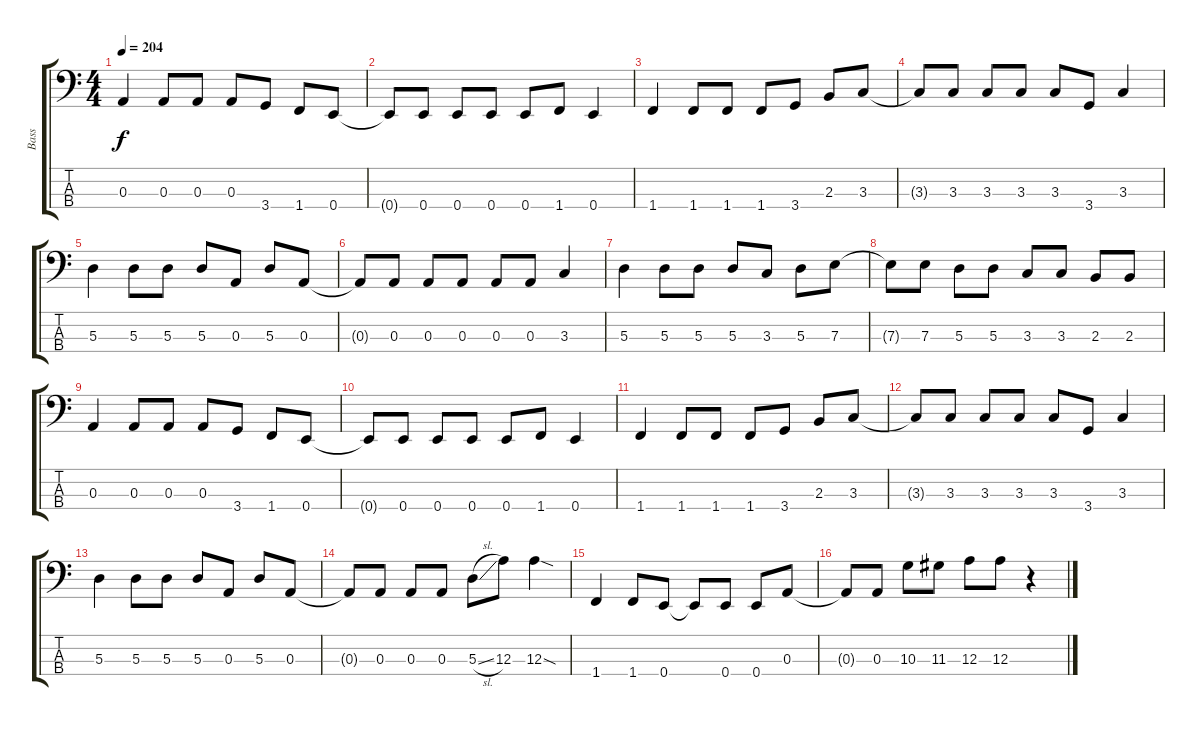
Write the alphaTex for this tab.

\track ("Bass" "Bass") {instrument electricbasspick}
\staff {score tabs}
\tuning (G2 D2 A1 E1) {hide}
\ts (4 4)
\tempo 204
\clef f4
\ks c
0.3.4{dy f} 0.3.8 0.3.8 0.3.8 3.4.8 1.4.8 0.4.8 |
0.4{t}.8 0.4.8 0.4.8 0.4.8 0.4.8 1.4.8 0.4.4 |
1.4.4 1.4.8 1.4.8 1.4.8 3.4.8 2.3.8 3.3.8 |
3.3{t}.8 3.3.8 3.3.8 3.3.8 3.3.8 3.4.8 3.3.4 |
5.3.4 5.3.8 5.3.8 5.3.8 0.3.8 5.3.8 0.3.8 |
0.3{t}.8 0.3.8 0.3.8 0.3.8 0.3.8 0.3.8 3.3.4 |
5.3.4 5.3.8 5.3.8 5.3.8 3.3.8 5.3.8 7.3.8 |
7.3{t}.8 7.3.8 5.3.8 5.3.8 3.3.8 3.3.8 2.3.8 2.3.8 |
0.3.4 0.3.8 0.3.8 0.3.8 3.4.8 1.4.8 0.4.8 |
0.4{t}.8 0.4.8 0.4.8 0.4.8 0.4.8 1.4.8 0.4.4 |
1.4.4 1.4.8 1.4.8 1.4.8 3.4.8 2.3.8 3.3.8 |
3.3{t}.8 3.3.8 3.3.8 3.3.8 3.3.8 3.4.8 3.3.4 |
5.3.4 5.3.8 5.3.8 5.3.8 0.3.8 5.3.8 0.3.8 |
0.3{t}.8 0.3.8 0.3.8 0.3.8 5.3{sl}.8 12.3.8 12.3{sod}.4 |
1.4.4 1.4.8 0.4.8 0.4{t}.8 0.4.8 0.4.8 0.3.8 |
0.3{t}.8 0.3.8 10.3.8 11.3.8 12.3.8 12.3.8 r.4
